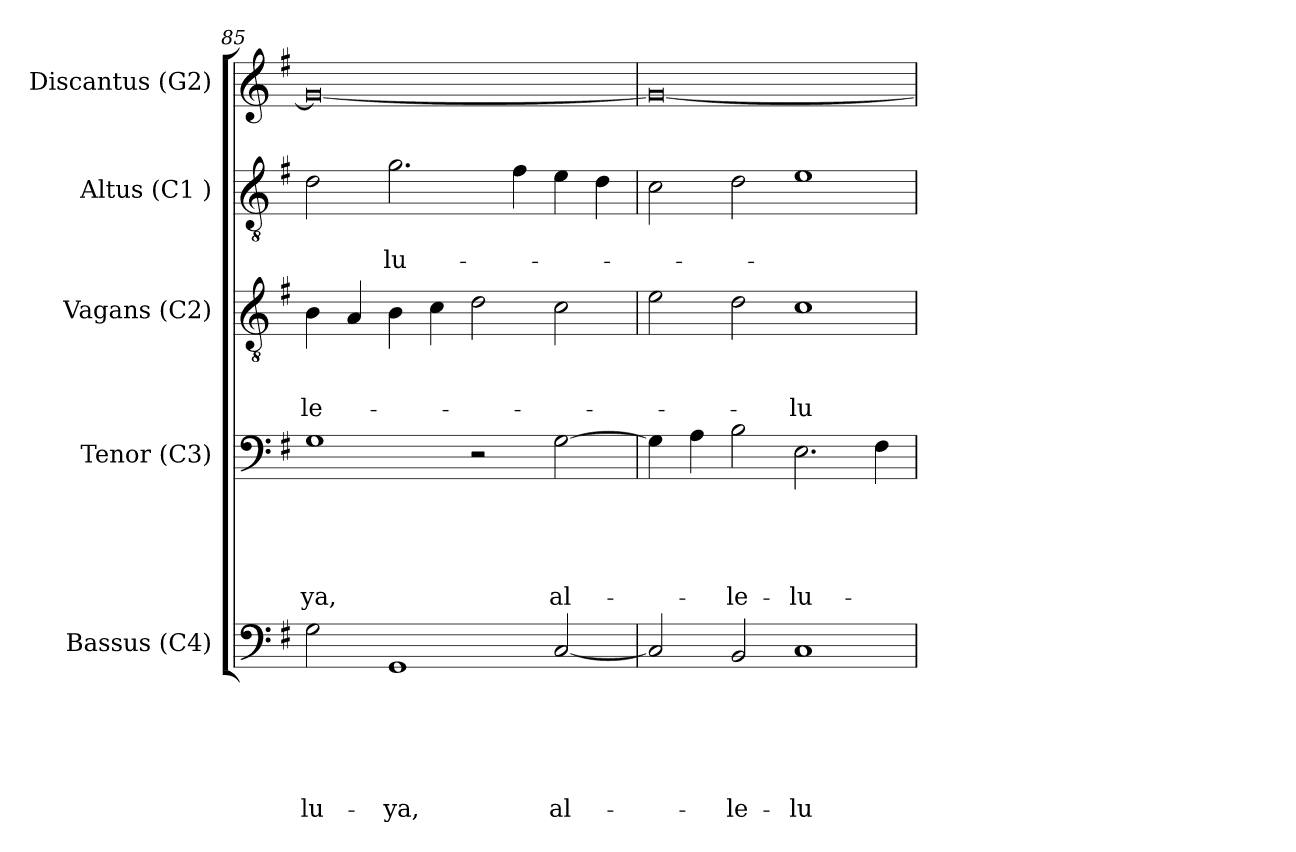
**kern	**text	**text	**text	**text	**text	**text	**kern	**text	**text	**text	**text	**text	**kern	**text	**text	**text	**kern	**text	**text	**kern
*part5	*part5	*part5	*part5	*part5	*part5	*part5	*part4	*part4	*part4	*part4	*part4	*part4	*part3	*part3	*part3	*part3	*part2	*part2	*part2	*part1
*staff5	*staff5	*staff5	*staff5	*staff5	*staff5	*staff5	*staff4	*staff4	*staff4	*staff4	*staff4	*staff4	*staff3	*staff3	*staff3	*staff3	*staff2	*staff2	*staff2	*staff1
*I"Bassus (C4)	*	*	*	*	*	*	*I"Tenor (C3)	*	*	*	*	*	*I"Vagans (C2)	*	*	*	*I"Altus (C1 )	*	*	*I"Discantus (G2)
*I'B.	*	*	*	*	*	*	*I'T.	*	*	*	*	*	*I'V.	*	*	*	*I'A.	*	*	*I'D.
*clefF4	*	*	*	*	*	*	*clefF4	*	*	*	*	*	*clefGv2	*	*	*	*clefGv2	*	*	*clefG2
*k[f#]	*	*	*	*	*	*	*k[f#]	*	*	*	*	*	*k[f#]	*	*	*	*k[f#]	*	*	*k[f#]
*G:	*	*	*	*	*	*	*G:	*	*	*	*	*	*G:	*	*	*	*G:	*	*	*G:
=85	=85	=85	=85	=85	=85	=85	=85	=85	=85	=85	=85	=85	=85	=85	=85	=85	=85	=85	=85	=85
!	!	!	!	!	!	!LO:LY:b	!	!	!	!	!	!LO:LY:b	!	!	!	!LO:LY:b	!	!	!	!
2G\	.	.	.	.	.	-lu-	1G	.	.	.	.	-ya,	4B\	.	.	-le-	2d\	.	.	0g_
.	.	.	.	.	.	.	.	.	.	.	.	.	4A/	.	.	.	.	.	.	.
!	!	!	!	!	!	!LO:LY:b	!	!	!	!	!	!	!	!	!	!	!	!	!LO:LY:b	!
1GG	.	.	.	.	.	-ya,	.	.	.	.	.	.	4B\	.	.	.	2.g\	.	-lu-	.
.	.	.	.	.	.	.	.	.	.	.	.	.	4c\	.	.	.	.	.	.	.
.	.	.	.	.	.	.	2r	.	.	.	.	.	2d\	.	.	.	.	.	.	.
.	.	.	.	.	.	.	.	.	.	.	.	.	.	.	.	.	4f#\	.	.	.
!	!	!	!	!	!	!LO:LY:b	!	!	!	!	!	!LO:LY:b	!	!	!	!	!	!	!	!
[<2C/	.	.	.	.	.	al-	[>2G\	.	.	.	.	al-	2c\	.	.	.	4e\	.	.	.
.	.	.	.	.	.	.	.	.	.	.	.	.	.	.	.	.	4d\	.	.	.
=86	=86	=86	=86	=86	=86	=86	=86	=86	=86	=86	=86	=86	=86	=86	=86	=86	=86	=86	=86	=86
2C/]	.	.	.	.	.	.	4G\]	.	.	.	.	.	2e\	.	.	.	2c\	.	.	0g_
.	.	.	.	.	.	.	4A\	.	.	.	.	.	.	.	.	.	.	.	.	.
!	!	!	!	!	!	!LO:LY:b	!	!	!	!	!	!LO:LY:b	!	!	!	!	!	!	!	!
2BB/	.	.	.	.	.	-le-	2B\	.	.	.	.	-le-	2d\	.	.	.	2d\	.	.	.
!	!	!	!	!	!	!LO:LY:b	!	!	!	!	!	!LO:LY:b	!	!	!	!LO:LY:b	!	!	!	!
1C	.	.	.	.	.	-lu-	2.E\	.	.	.	.	-lu-	1c	.	.	-lu-	1e	.	.	.
.	.	.	.	.	.	.	4F#\	.	.	.	.	.	.	.	.	.	.	.	.	.
=	=	=	=	=	=	=	=	=	=	=	=	=	=	=	=	=	=	=	=	=
*-	*-	*-	*-	*-	*-	*-	*-	*-	*-	*-	*-	*-	*-	*-	*-	*-	*-	*-	*-	*-
